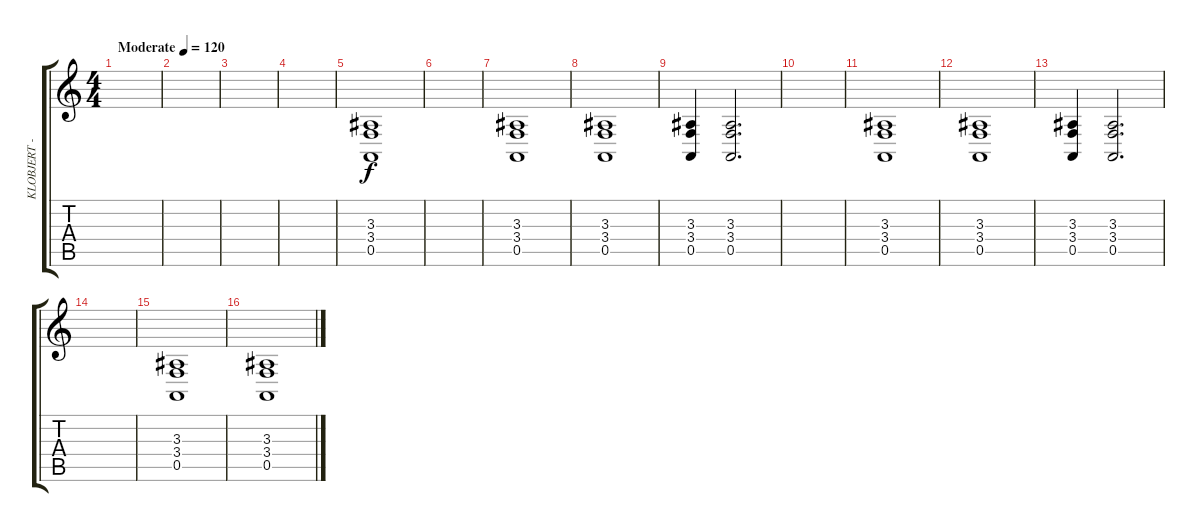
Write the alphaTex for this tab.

\track ("KLOBJERT - percussion" "KLOBJERT -") {instrument taikodrum}
\staff {score tabs}
\tuning (E4 B3 G3 D3 A2 E2) {hide}
\ts (4 4)
\tempo (120 "Moderate")
\clef g2
\ks c
|
|
|
|
(3.3 3.4 0.5).1 |
|
(3.3 3.4 0.5).1 |
(3.3 3.4 0.5).1 |
(3.3 3.4 0.5).4 (3.3 3.4 0.5).2{d} |
|
(3.3 3.4 0.5).1 |
(3.3 3.4 0.5).1 |
(3.3 3.4 0.5).4 (3.3 3.4 0.5).2{d} |
|
(3.3 3.4 0.5).1 |
(3.3 3.4 0.5).1
